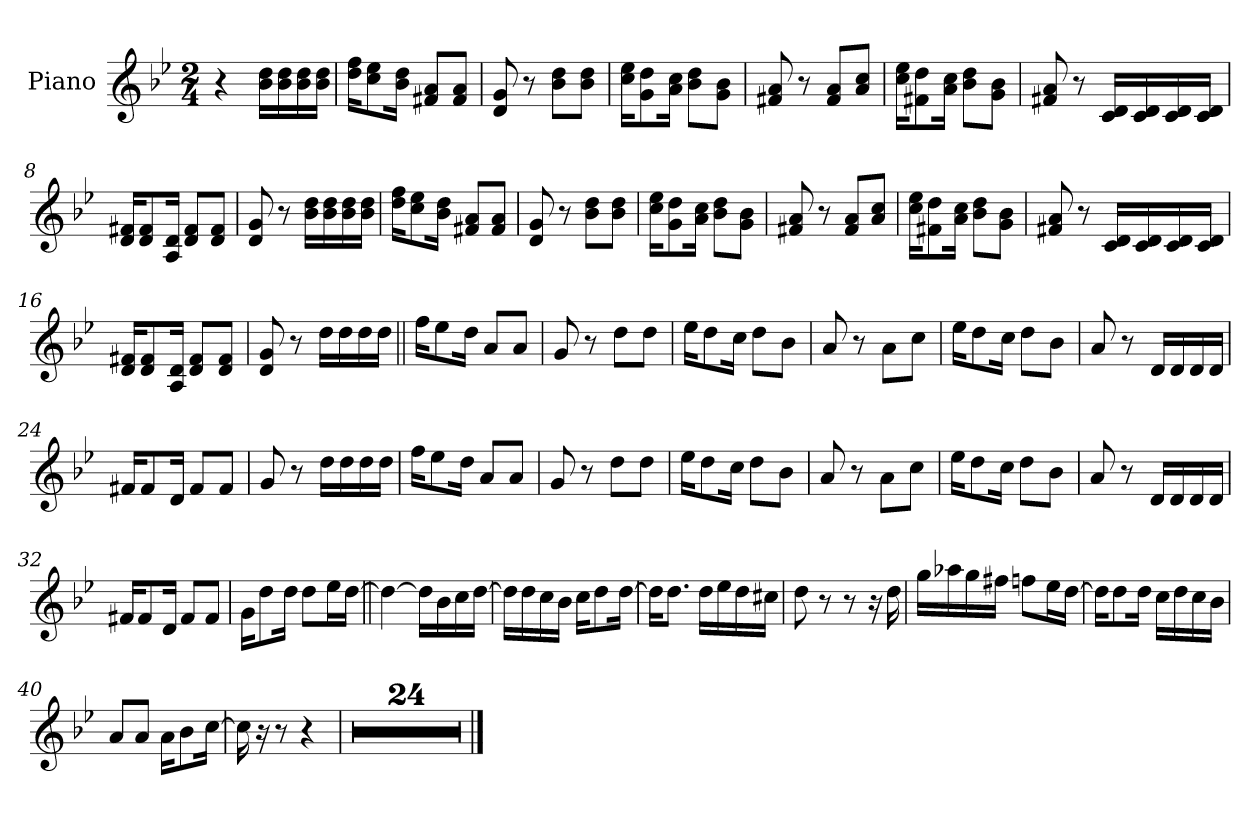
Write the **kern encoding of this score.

**kern
*part1
*staff1
*I"Piano
*I'Pno.
*clefG2
*k[b-e-]
*M2/4
*MM100
=1
4r
16b- 16ddLL
16b- 16dd
16b- 16dd
16b- 16ddJJ
=2
16dd 16ffKL
8cc 8ee-
16b- 16ddJk
8f#X 8aL
8f# 8aJ
=3
8d 8g
8r
8b- 8ddL
8b- 8ddJ
=4
16cc 16ee-KL
8g 8dd
16a 16ccJk
8b- 8ddL
8g 8b-J
=5
8f#X 8a
8r
8f# 8aL
8a 8ccJ
=6
16cc 16ee-KL
8f#X 8dd
16a 16ccJk
8b- 8ddL
8g 8b-J
=7
8f#X 8a
8r
16c 16dLL
16c 16d
16c 16d
16c 16dJJ
=8
16d 16f#XKL
8d 8f#
16A 16dJk
8d 8f#L
8d 8f#J
=9
8d 8g
8r
16b- 16ddLL
16b- 16dd
16b- 16dd
16b- 16ddJJ
=10
16dd 16ffKL
8cc 8ee-
16b- 16ddJk
8f#X 8aL
8f# 8aJ
=11
8d 8g
8r
8b- 8ddL
8b- 8ddJ
=12
16cc 16ee-KL
8g 8dd
16a 16ccJk
8b- 8ddL
8g 8b-J
=13
8f#X 8a
8r
8f# 8aL
8a 8ccJ
=14
16cc 16ee-KL
8f#X 8dd
16a 16ccJk
8b- 8ddL
8g 8b-J
=15
8f#X 8a
8r
16c 16dLL
16c 16d
16c 16d
16c 16dJJ
=16
16d 16f#XKL
8d 8f#
16A 16dJk
8d 8f#L
8d 8f#J
=17
8d 8g
8r
16ddLL
16dd
16dd
16ddJJ
=18||
16ffKL
8ee-
16ddJk
8aL
8aJ
=19
8g
8r
8ddL
8ddJ
=20
16ee-KL
8dd
16ccJk
8ddL
8b-J
=21
8a
8r
8aL
8ccJ
=22
16ee-KL
8dd
16ccJk
8ddL
8b-J
=23
8a
8r
16dLL
16d
16d
16dJJ
=24
16f#XKL
8f#
16dJk
8f#L
8f#J
=25
8g
8r
16ddLL
16dd
16dd
16ddJJ
=26
16ffKL
8ee-
16ddJk
8aL
8aJ
=27
8g
8r
8ddL
8ddJ
=28
16ee-KL
8dd
16ccJk
8ddL
8b-J
=29
8a
8r
8aL
8ccJ
=30
16ee-KL
8dd
16ccJk
8ddL
8b-J
=31
8a
8r
16dLL
16d
16d
16dJJ
=32
16f#XKL
8f#
16dJk
8f#L
8f#J
=33
16gKL
8dd
16ddJk
8ddL
16ee-L
[16ddJJ
=34||
4dd_
16ddLL]
16b-
16cc
[16ddJJ
=35
16ddLL]
16dd
16cc
16b-JJ
16ccKL
8dd
[16ddJk
=36
16ddKL]
8.ddJ
16ddLL
16ee-
16dd
16cc#XJJ
=37
8dd
8r
8r
16r
16dd
=38
16ggLL
16aa-X
16gg
16ff#XJJ
8ffnL
16ee-L
[16ddJJ
=39
16ddKL]
8dd
16ddJk
16ccLL
16dd
16cc
16b-JJ
=40
8aL
8aJ
16aKL
8b-
[16ccJk
=41
16cc]
16r
8r
4r
=42
2r
=43
2r
=44
2r
=45
2r
=46
2r
=47
2r
=48
2r
=49
2r
=50
2r
=51
2r
=52
2r
=53
2r
=54
2r
=55
2r
=56
2r
=57
2r
=58
2r
=59
2r
=60
2r
=61
2r
=62
2r
=63
2r
=64
2r
=65
2r
==
*-
